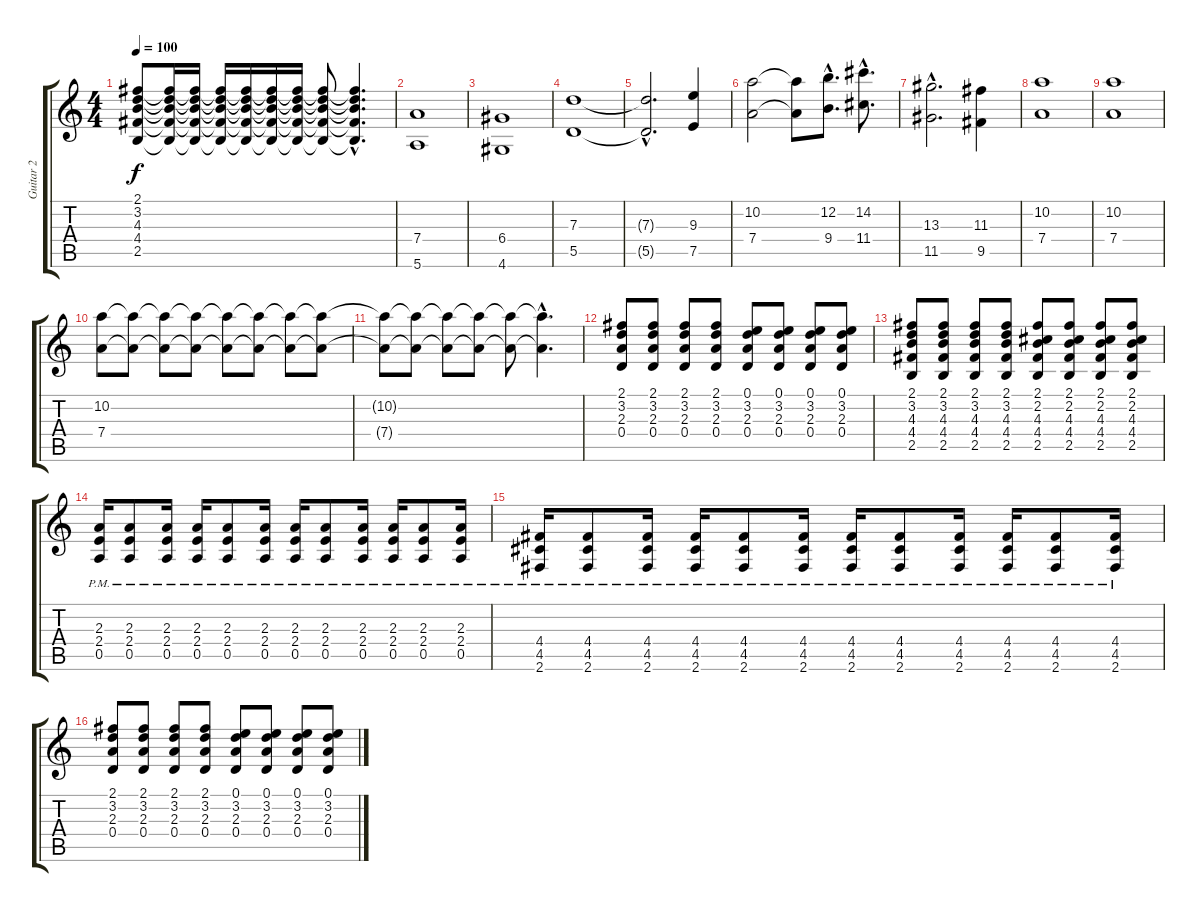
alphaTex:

\track ("Guitar 2" "Guitar 2") {instrument distortionguitar}
\staff {score tabs}
\tuning (E4 B3 G3 D3 A2 E2) {hide}
\ts (4 4)
\tempo 100
\clef g2
\ks c
(2.1 3.2 4.3 4.4 2.5).8{dy f} (2.1{t} 3.2{t} 4.3{t} 4.4{t} 2.5{t}).16{volume 13} (2.1{t} 3.2{t} 4.3{t} 4.4{t} 2.5{t}).16{volume 12} (2.1{t} 3.2{t} 4.3{t} 4.4{t} 2.5{t}).16{volume 11} (2.1{t} 3.2{t} 4.3{t} 4.4{t} 2.5{t}).16{volume 10} (2.1{t} 3.2{t} 4.3{t} 4.4{t} 2.5{t}).16{volume 9} (2.1{t} 3.2{t} 4.3{t} 4.4{t} 2.5{t}).16{volume 8} (2.1{t} 3.2{t} 4.3{t} 4.4{t} 2.5{t}).8{volume 7} (2.1{hac t} 3.2{hac t} 4.3{hac t} 4.4{hac t} 2.5{hac t}).4{d} |
(7.4 5.6).1{volume 16} |
(6.4 4.6).1 |
(7.3 5.5).1 |
(7.3{hac t} 5.5{hac t}).2{d} (9.3 7.5).4 |
(10.2 7.4).2 (10.2{t} 7.4{t}).8 (12.2{hac} 9.4{hac}).8{d} (14.2{hac} 11.4{hac}).8{d} |
(13.3{hac} 11.5{hac}).2{d} (11.3 9.5).4 |
(10.2 7.4).1 |
(10.2 7.4).1 |
(10.2 7.4).8{volume 14} (10.2{t} 7.4{t}).8{volume 13} (10.2{t} 7.4{t}).8{volume 12} (10.2{t} 7.4{t}).8{volume 11} (10.2{t} 7.4{t}).8{volume 10} (10.2{t} 7.4{t}).8{volume 9} (10.2{t} 7.4{t}).8{volume 8} (10.2{t} 7.4{t}).8{volume 7} |
(10.2{t} 7.4{t}).8{volume 6} (10.2{t} 7.4{t}).8{volume 5} (10.2{t} 7.4{t}).8{volume 4} (10.2{t} 7.4{t}).8{volume 3} (10.2{t} 7.4{t}).8{volume 2} (10.2{hac t} 7.4{hac t}).4{d volume 1} |
(2.1 3.2 2.3 0.4).8{volume 14} (2.1 3.2 2.3 0.4).8 (2.1 3.2 2.3 0.4).8 (2.1 3.2 2.3 0.4).8 (0.1 3.2 2.3 0.4).8 (0.1 3.2 2.3 0.4).8 (0.1 3.2 2.3 0.4).8 (0.1 3.2 2.3 0.4).8 |
(2.1 3.2 4.3 4.4 2.5).8 (2.1 3.2 4.3 4.4 2.5).8 (2.1 3.2 4.3 4.4 2.5).8 (2.1 3.2 4.3 4.4 2.5).8 (2.1 2.2 4.3 4.4 2.5).8 (2.1 2.2 4.3 4.4 2.5).8 (2.1 2.2 4.3 4.4 2.5).8 (2.1 2.2 4.3 4.4 2.5).8 |
(2.3 2.4{pm} 0.5).16{volume 10} (2.3 2.4{pm} 0.5).8 (2.3 2.4{pm} 0.5).16 (2.3 2.4{pm} 0.5).16 (2.3 2.4{pm} 0.5).8 (2.3 2.4{pm} 0.5).16 (2.3 2.4{pm} 0.5).16 (2.3 2.4{pm} 0.5).8 (2.3 2.4{pm} 0.5).16 (2.3 2.4{pm} 0.5).16 (2.3 2.4{pm} 0.5).8 (2.3 2.4{pm} 0.5).16 |
(4.4{pm} 4.5 2.6).16 (4.4{pm} 4.5 2.6).8 (4.4{pm} 4.5 2.6).16 (4.4{pm} 4.5 2.6).16 (4.4{pm} 4.5 2.6).8 (4.4{pm} 4.5 2.6).16 (4.4{pm} 4.5 2.6).16 (4.4{pm} 4.5 2.6).8 (4.4{pm} 4.5 2.6).16 (4.4{pm} 4.5 2.6).16 (4.4{pm} 4.5 2.6).8 (4.4{pm} 4.5 2.6).16 |
(2.1 3.2 2.3 0.4).8{volume 14} (2.1 3.2 2.3 0.4).8 (2.1 3.2 2.3 0.4).8 (2.1 3.2 2.3 0.4).8 (0.1 3.2 2.3 0.4).8 (0.1 3.2 2.3 0.4).8 (0.1 3.2 2.3 0.4).8 (0.1 3.2 2.3 0.4).8
